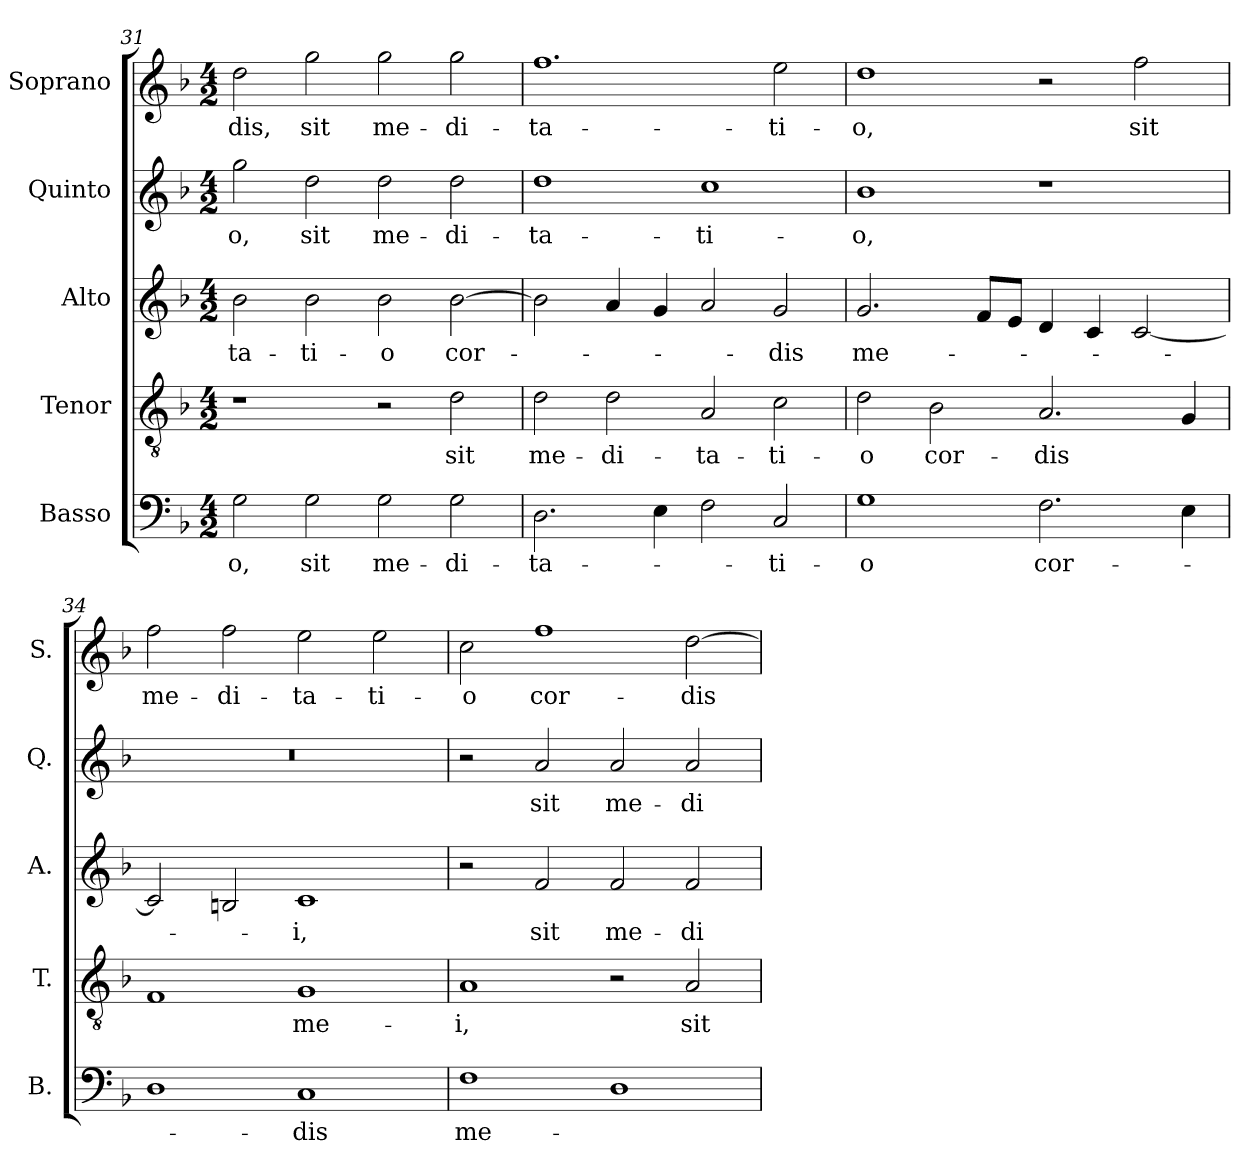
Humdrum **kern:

**kern	**text	**kern	**text	**kern	**text	**kern	**text	**kern	**text
*part5	*part5	*part4	*part4	*part3	*part3	*part2	*part2	*part1	*part1
*staff5	*staff5	*staff4	*staff4	*staff3	*staff3	*staff2	*staff2	*staff1	*staff1
*I"Basso	*	*I"Tenor	*	*I"Alto	*	*I"Quinto	*	*I"Soprano	*
*I'B.	*	*I'T.	*	*I'A.	*	*I'Q.	*	*I'S.	*
*clefF4	*	*clefGv2	*	*clefG2	*	*clefG2	*	*clefG2	*
*	*	*ITrd7c12	*	*	*	*	*	*	*
*k[b-]	*	*k[b-]	*	*k[b-]	*	*k[b-]	*	*k[b-]	*
*F:	*	*F:	*	*F:	*	*F:	*	*F:	*
*M4/2	*	*M4/2	*	*M4/2	*	*M4/2	*	*M4/2	*
=31	=31	=31	=31	=31	=31	=31	=31	=31	=31
!	!LO:LY:b:color=#000000	!	!	!	!	!	!	!	!
!	!	!	!	!	!LO:LY:b:color=#000000	!	!	!	!
!	!	!	!	!	!	!	!LO:LY:b:color=#000000	!	!
!	!	!	!	!	!	!	!	!	!LO:LY:b:color=#000000
2Gi\	-o,	1r	.	2b-i\	-ta-	2ggi\	-o,	2ddi\	-dis,
!	!LO:LY:b:color=#000000	!	!	!	!	!	!	!	!
!	!	!	!	!	!LO:LY:b:color=#000000	!	!	!	!
!	!	!	!	!	!	!	!LO:LY:b:color=#000000	!	!
!	!	!	!	!	!	!	!	!	!LO:LY:b:color=#000000
2Gi\	sit	.	.	2b-i\	-ti-	2ddi\	sit	2ggi\	sit
!	!LO:LY:b:color=#000000	!	!	!	!	!	!	!	!
!	!	!	!	!	!LO:LY:b:color=#000000	!	!	!	!
!	!	!	!	!	!	!	!LO:LY:b:color=#000000	!	!
!	!	!	!	!	!	!	!	!	!LO:LY:b:color=#000000
2Gi\	me-	2r	.	2b-i\	-o	2ddi\	me-	2ggi\	me-
!	!LO:LY:b:color=#000000	!	!	!	!	!	!	!	!
!	!	!	!LO:LY:b:color=#000000	!	!	!	!	!	!
!	!	!	!	!	!LO:LY:b:color=#000000	!	!	!	!
!	!	!	!	!	!	!	!LO:LY:b:color=#000000	!	!
!	!	!	!	!	!	!	!	!	!LO:LY:b:color=#000000
2Gi\	-di-	2Di\	sit	[2b-i\	cor-	2ddi\	-di-	2ggi\	-di-
=32	=32	=32	=32	=32	=32	=32	=32	=32	=32
!	!LO:LY:b:color=#000000	!	!	!	!	!	!	!	!
!	!	!	!LO:LY:b:color=#000000	!	!	!	!	!	!
!	!	!	!	!	!	!	!LO:LY:b:color=#000000	!	!
!	!	!	!	!	!	!	!	!	!LO:LY:b:color=#000000
2.Di\	-ta-	2Di\	me-	2b-i\]	.	1ddi	-ta-	1.ffi	-ta-
!	!	!	!LO:LY:b:color=#000000	!	!	!	!	!	!
.	.	2Di\	-di-	4ai/	.	.	.	.	.
4Ei\	.	.	.	4gi/	.	.	.	.	.
!	!	!	!LO:LY:b:color=#000000	!	!	!	!	!	!
!	!	!	!	!	!	!	!LO:LY:b:color=#000000	!	!
2Fi\	.	2AAi/	-ta-	2ai/	.	1cci	-ti-	.	.
!	!LO:LY:b:color=#000000	!	!	!	!	!	!	!	!
!	!	!	!LO:LY:b:color=#000000	!	!	!	!	!	!
!	!	!	!	!	!LO:LY:b:color=#000000	!	!	!	!
!	!	!	!	!	!	!	!	!	!LO:LY:b:color=#000000
2Ci/	-ti-	2Ci\	-ti-	2gi/	-dis	.	.	2eei\	-ti-
=33	=33	=33	=33	=33	=33	=33	=33	=33	=33
!	!LO:LY:b:color=#000000	!	!	!	!	!	!	!	!
!	!	!	!LO:LY:b:color=#000000	!	!	!	!	!	!
!	!	!	!	!	!LO:LY:b:color=#000000	!	!	!	!
!	!	!	!	!	!	!	!LO:LY:b:color=#000000	!	!
!	!	!	!	!	!	!	!	!	!LO:LY:b:color=#000000
1Gi	-o	2Di\	-o	2.gi/	me-	1b-i	-o,	1ddi	-o,
!	!	!	!LO:LY:b:color=#000000	!	!	!	!	!	!
.	.	2BB-i\	cor-	.	.	.	.	.	.
.	.	.	.	8fi/L	.	.	.	.	.
.	.	.	.	8ei/J	.	.	.	.	.
!	!LO:LY:b:color=#000000	!	!	!	!	!	!	!	!
!	!	!	!LO:LY:b:color=#000000	!	!	!	!	!	!
2.Fi\	cor-	2.AAi/	-dis	4di/	.	1r	.	2r	.
.	.	.	.	4ci/	.	.	.	.	.
!	!	!	!	!	!	!	!	!	!LO:LY:b:color=#000000
.	.	.	.	[2ci/	.	.	.	2ffi\	sit
4Ei\	.	4GGi/	.	.	.	.	.	.	.
!!LO:PB:g=z
=34	=34	=34	=34	=34	=34	=34	=34	=34	=34
!	!	!	!	!	!	!LO:N:vis=1	!	!	!
!	!	!	!	!	!	!	!	!	!LO:LY:b:color=#000000
1Di	.	1FFi	.	2ci/]	.	0r	.	2ffi\	me-
!	!	!	!	!	!	!	!	!	!LO:LY:b:color=#000000
.	.	.	.	2Bni/	.	.	.	2ffi\	-di-
!	!LO:LY:b:color=#000000	!	!	!	!	!	!	!	!
!	!	!	!LO:LY:b:color=#000000	!	!	!	!	!	!
!	!	!	!	!	!LO:LY:b:color=#000000	!	!	!	!
!	!	!	!	!	!	!	!	!	!LO:LY:b:color=#000000
1Ci	-dis	1GGi	me-	1ci	-i,	.	.	2eei\	-ta-
!	!	!	!	!	!	!	!	!	!LO:LY:b:color=#000000
.	.	.	.	.	.	.	.	2eei\	-ti-
=35	=35	=35	=35	=35	=35	=35	=35	=35	=35
!	!LO:LY:b:color=#000000	!	!	!	!	!	!	!	!
!	!	!	!LO:LY:b:color=#000000	!	!	!	!	!	!
!	!	!	!	!	!	!	!	!	!LO:LY:b:color=#000000
1Fi	me-	1AAi	-i,	2r	.	2r	.	2cci\	-o
!	!	!	!	!	!LO:LY:b:color=#000000	!	!	!	!
!	!	!	!	!	!	!	!LO:LY:b:color=#000000	!	!
!	!	!	!	!	!	!	!	!	!LO:LY:b:color=#000000
.	.	.	.	2fi/	sit	2ai/	sit	1ffi	cor-
!	!	!	!	!	!LO:LY:b:color=#000000	!	!	!	!
!	!	!	!	!	!	!	!LO:LY:b:color=#000000	!	!
1Di	.	2r	.	2fi/	me-	2ai/	me-	.	.
!	!	!	!LO:LY:b:color=#000000	!	!	!	!	!	!
!	!	!	!	!	!LO:LY:b:color=#000000	!	!	!	!
!	!	!	!	!	!	!	!LO:LY:b:color=#000000	!	!
!	!	!	!	!	!	!	!	!	!LO:LY:b:color=#000000
.	.	2AAi/	sit	2fi/	-di-	2ai/	-di-	[2ddi\	-dis
=	=	=	=	=	=	=	=	=	=
*-	*-	*-	*-	*-	*-	*-	*-	*-	*-
